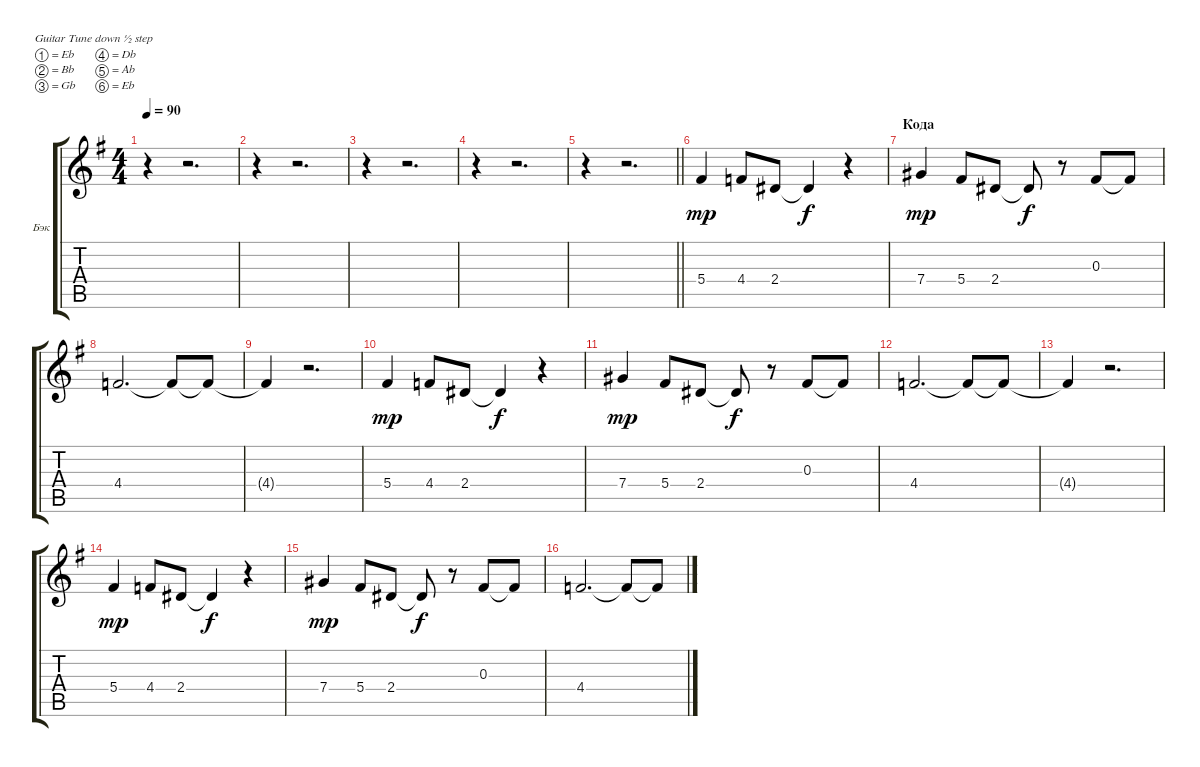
\bracketExtendMode groupsimilarinstruments
\firstSystemTrackNameOrientation horizontal
\otherSystemsTrackNameOrientation horizontal
\track ("Кирилл Покровский" "Бэк") {instrument choiraahs}
\staff {score tabs}
\tuning (Eb4 Bb3 Gb3 Db3 Ab2 Eb2)
\displaytranspose 12
\ts (4 4)
\tempo 90
\clef g2
\ks eminor
r.4{dy f} r.2{d} |
r.4 r.2{d} |
r.4 r.2{d} |
r.4 r.2{d} |
\barLineRight lightlight
r.4 r.2{d} |
5.4.4{dy mp} 4.4.8 2.4.8 2.4{t}.4{dy f} r.4 |
\section ("" "Кода")
7.4.4{dy mp} 5.4.8 2.4.8 2.4{t}.8{dy f} r.8 0.3.8 0.3{t}.8 |
4.4.2{d} 4.4{t}.8 4.4{t}.8 |
4.4{t}.4 r.2{d} |
5.4.4{dy mp} 4.4.8 2.4.8 2.4{t}.4{dy f} r.4 |
7.4.4{dy mp} 5.4.8 2.4.8 2.4{t}.8{dy f} r.8 0.3.8 0.3{t}.8 |
4.4.2{d} 4.4{t}.8 4.4{t}.8 |
4.4{t}.4 r.2{d} |
5.4.4{dy mp} 4.4.8 2.4.8 2.4{t}.4{dy f} r.4 |
7.4.4{dy mp} 5.4.8 2.4.8 2.4{t}.8{dy f} r.8 0.3.8 0.3{t}.8 |
4.4.2{d} 4.4{t}.8 4.4{t}.8
